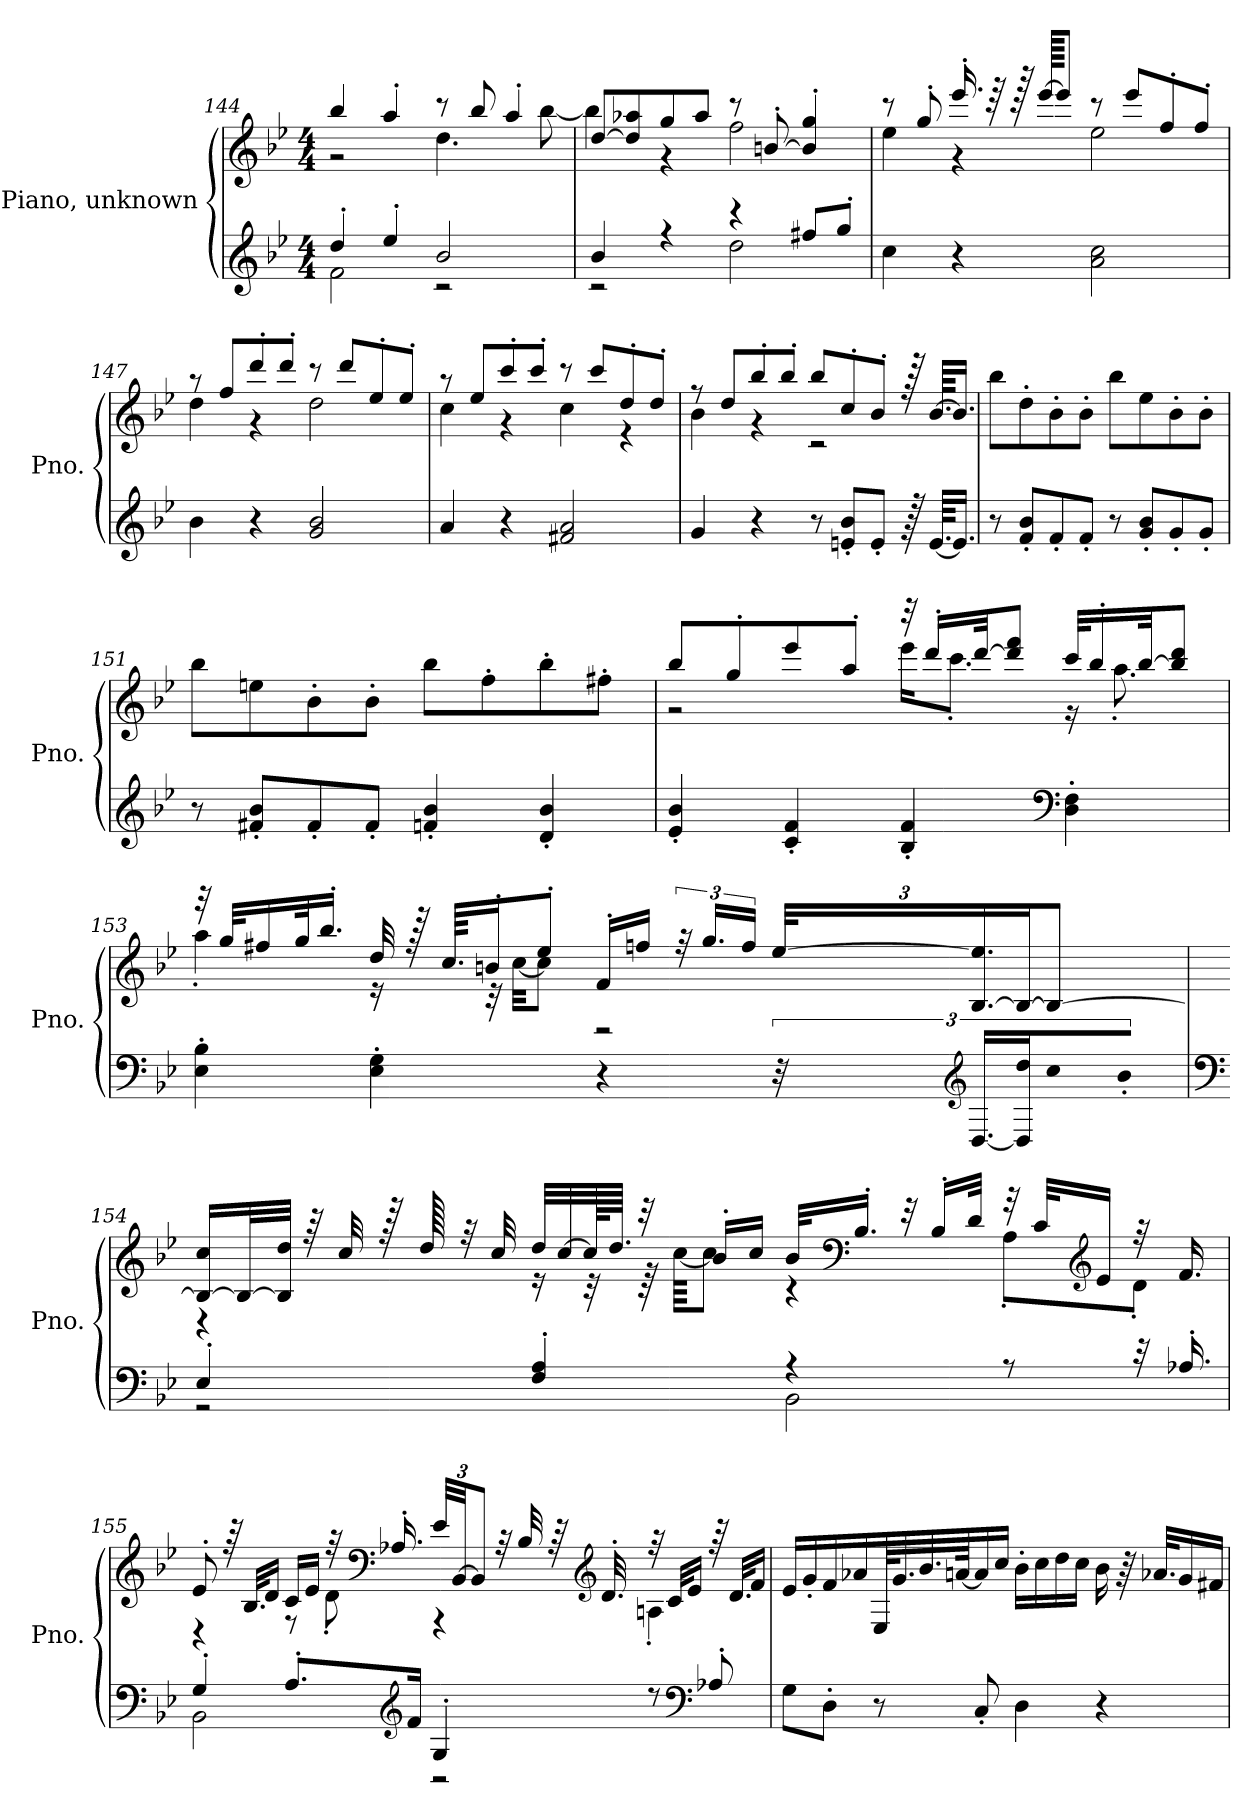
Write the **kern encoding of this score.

**kern	**kern
*part1	*part1
*staff2	*staff1
*I"Piano, unknown	*
*I'Pno.	*
*clefG2	*clefG2
*k[b-e-]	*k[b-e-]
*M4/4	*M4/4
=144	=144
*^	*^
4dd'/	2f\	4bb-/	2r
4ee-'/	.	4aa'/	.
2b-/	2r	8r	4.dd\
.	.	8bb-/	.
.	.	4aa'/	.
.	.	.	[8bb-\
=145	=145	=145	=145
4b-/	2r	[8dd/L	4bb-\]
.	.	8dd/] 8aa-X/	.
4r	.	8gg/	4r
.	.	8aa-/J	.
4r	2dd\	8r	2ff\
.	.	[8bn'/	.
8ff#X/L	.	4b/]' 4gg/'	.
8gg'/J	.	.	.
*v	*v	*	*
!!LO:LB:g=z	!!
=146	=146	=146
4cc\	8r	4ee-\
.	8gg'/	.
4r	16.eee-'/	4r
.	64r	.
.	128r	.
.	[128eee-/KKKKL	.
.	8eee-/J]	.
2a\ 2cc\	8r	2ee-\
.	8eee-/L	.
.	8ff'/	.
.	8ff'/J	.
=147	=147	=147
4b-\	8r	4dd\
.	8ff/L	.
4r	8ddd'/	4r
.	8ddd'/J	.
2g/ 2b-/	8r	2dd\
.	8ddd/L	.
.	8ee-'/	.
.	8ee-'/J	.
=148	=148	=148
4a/	8r	4cc\
.	8ee-/L	.
4r	8ccc'/	4r
.	8ccc'/J	.
2f#X/ 2a/	8r	4cc\
.	8ccc/L	.
.	8dd'/	4r
.	8dd'/J	.
!!LO:LB:g=z	!!
=149	=149	=149
4g/	8r	4b-\
.	8dd/L	.
4r	8bb-'/	4r
.	8bb-'/J	.
8r	8bb-/L	2r
8en/' 8b-/'L	8cc'/	.
8e'/J	8b-'/J	.
128r	128r	.
[64.e/KKLL	[64.b-/KKLL	.
16.e/JJ]	16.b-/JJ]	.
*	*v	*v
=150	=150
8r	8bb-\L
8f/' 8b-/'L	8dd'\
8f'/	8b-'\
8f'/J	8b-'\J
8r	8bb-\L
8g/' 8b-/'L	8ee-\
8g'/	8b-'\
8g'/J	8b-'\J
=151	=151
8r	8bb-\L
8f#X/' 8b-/'L	8een\
8f#'/	8b-'\
8f#'/J	8b-'\J
4fn/' 4b-/'	8bb-\L
.	8ff'\
4d/' 4b-/'	8bb-'\
.	8ff#X'\J
!!LO:LB:g=z
=152	=152
*	*^
4e-/' 4b-/'	8bb-/L	2r
.	8gg'/	.
4c/' 4f/'	8eee-/	.
.	8aa'/J	.
4B-/' 4f/'	32r	16eee-\KL
.	16ddd'/LL	.
.	.	8.ccc'\J
.	[32ddd/JK	.
.	8ddd/] 8fff/J	.
*clefF4	*	*
4D\' 4F\'	32ccc/KLL	16r
.	16bb-'/	.
.	.	8.aa'\
.	[32bb-/JK	.
.	8bb-/] 8ddd/J	.
!!LO:LB:g=z	!!
=153	=153	=153
4E-\' 4B-\'	32r	4aa'\
.	32gg/KLL	.
.	16ff#X/	.
.	32gg/K	.
.	16.bb-'/JJ	.
4E-\' 4G\'	32dd/	16r
.	128r	.
.	64.cc/KKLL	.
.	16bn'/J	32r
.	.	[32cc\KKL
.	8ee-'/J	8cc\J]
4r	16f'/LL	2r
.	16ffn/JJ	.
.	48r	.
.	24.gg/LL	.
.	24ff/JJ	.
*	*Xbrackettup	*
48r	[48ee-/KLL	.
*clefG2	*	*
[24.D/LL	[24.B-/ 24.ee-/]	.
24D/] 24dd/	24B-/J_	.
16cc/	8B-/J_	.
16b-'/JJ	.	.
!!LO:LB:g=z	!!
=154	=154	=154
*clefF4	*	*
*^	*	*
4E-'/	2r	16B-/_ 16cc/LL	4r
.	.	32B-/L_	.
.	.	32B-/] 32dd/JJJ	.
.	.	64r	.
.	.	32cc/	.
.	.	128r	.
.	.	128dd/	.
.	.	32r	.
.	.	32cc/	.
4F/' 4A/'	.	32dd/LLL	16r
.	.	[32cc/	.
.	.	128cc/KL]	32r
.	.	64.dd/JJJJ	.
.	.	32r	64r
.	.	.	[64cc\KKKL
.	.	16b-'/LL	8cc\J]
.	.	16cc/JJ	.
4r	2BB-\	32b-/KLL	4r
*	*	*clefF4	*
.	.	16.B-'/JJ	.
.	.	32r	.
.	.	16B-'/LL	.
.	.	32d/JJk	.
8r	.	32r	8A'\L
.	.	32c/KLL	.
*	*	*clefG2	*
.	.	16e-/JJ	.
32r	.	32r	8d'\J
16.A-X'/	.	16.f/	.
!!LO:PB:g=z	!!
=155	=155	=155	=155
4G'/	2BB-\	8e-'/	4r
.	.	64r	.
.	.	32.B-/KLL	.
.	.	16d/JJ	.
8.A'/L	.	16c/LL	8r
.	.	16e-/JJ	.
.	.	32r	8d'\
*	*	*clefF4	*
.	.	16.A-X'/	.
*clefG2	*	*	*
16f/Jk	.	.	.
4G'/	2r	48e-/LLL	4r
.	.	[48BB-/JJ	.
.	.	12BB-/J]	.
.	.	32r	.
.	.	32B-/	.
.	.	64r	.
*	*	*clefG2	*
.	.	32.d'/	.
8r	.	32r	4An'\
.	.	32c/KLL	.
.	.	16e-/JJ	.
*clefF4	*	*	*
8A-X'/	.	64r	.
.	.	32.d/KLL	.
.	.	16f/JJ	.
*v	*v	*	*
*	*v	*v
!!LO:LB:g=z
=156	=156
8G\L	16e-/LL
.	16g'/
8D'\J	16f/
.	16a-X/
8r	64E-/KL
.	32.g/
.	32.b-/
.	[64an/JK
8C'/	16a/]
.	16cc/JJ
4D\	16b-'\LL
.	16cc\
.	16dd\
.	16cc\JJ
4r	16b-\
.	64r
.	32.a-X/KLL
.	16g/
.	16f#X/JJ
=	=
*-	*-
